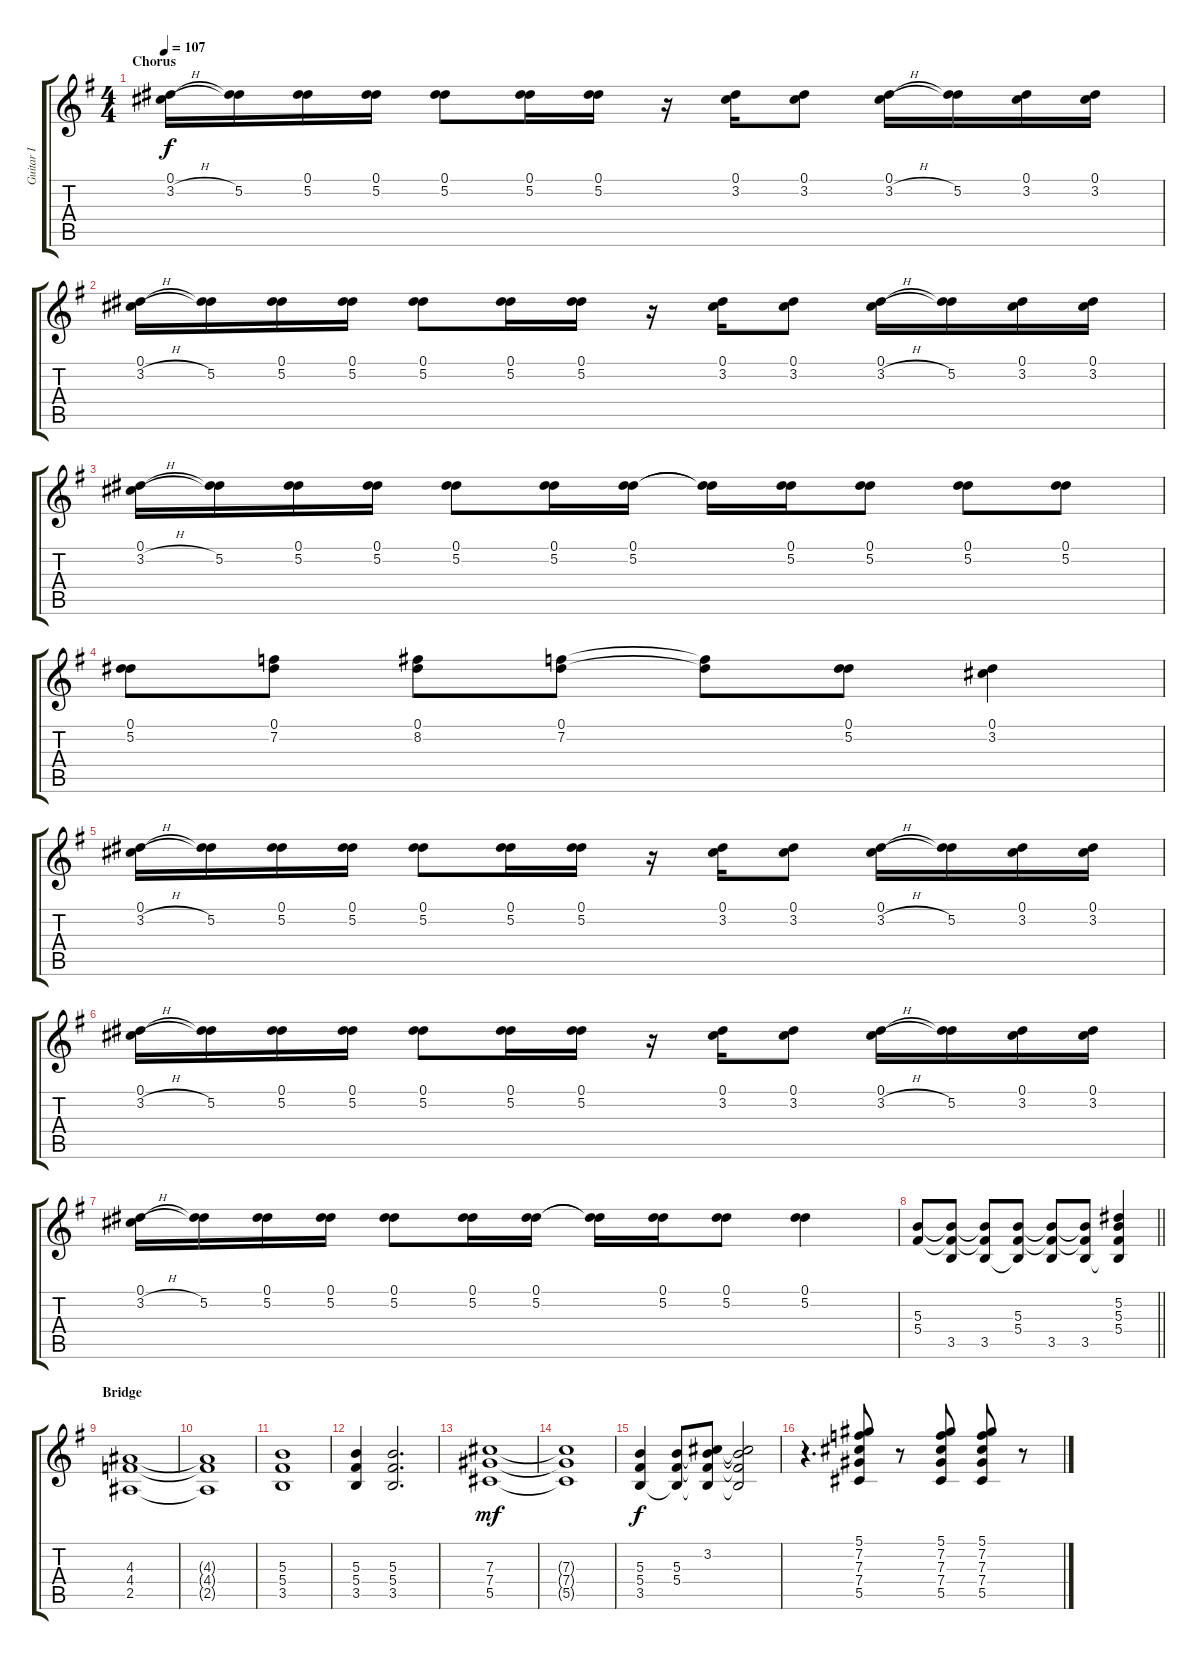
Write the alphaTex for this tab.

\track ("Guitar I" "Guitar I") {instrument distortionguitar}
\staff {score tabs}
\tuning (Eb4 Bb3 Gb3 Db3 Ab2 Eb2) {hide}
\ts (4 4)
\section ("" "Chorus")
\tempo 107
\clef g2
\ks eminor
(0.1 3.2{h}).16{dy f} (0.1{t} 5.2).16 (0.1 5.2).16 (0.1 5.2).16 (0.1 5.2).8 (0.1 5.2).16 (0.1 5.2).16 r.16 (0.1 3.2).16 (0.1 3.2).8 (0.1 3.2{h}).16 (0.1{t} 5.2).16 (0.1 3.2).16 (0.1 3.2).16 |
(0.1 3.2{h}).16 (0.1{t} 5.2).16 (0.1 5.2).16 (0.1 5.2).16 (0.1 5.2).8 (0.1 5.2).16 (0.1 5.2).16 r.16 (0.1 3.2).16 (0.1 3.2).8 (0.1 3.2{h}).16 (0.1{t} 5.2).16 (0.1 3.2).16 (0.1 3.2).16 |
(0.1 3.2{h}).16 (0.1{t} 5.2).16 (0.1 5.2).16 (0.1 5.2).16 (0.1 5.2).8 (0.1 5.2).16 (0.1 5.2).16 (0.1{t} 5.2{t}).16 (0.1 5.2).16 (0.1 5.2).8 (0.1 5.2).8 (0.1 5.2).8 |
(0.1 5.2).8 (0.1 7.2).8 (0.1 8.2).8 (0.1 7.2).8 (0.1{t} 7.2{t}).8 (0.1 5.2).8 (0.1 3.2).4 |
(0.1 3.2{h}).16 (0.1{t} 5.2).16 (0.1 5.2).16 (0.1 5.2).16 (0.1 5.2).8 (0.1 5.2).16 (0.1 5.2).16 r.16 (0.1 3.2).16 (0.1 3.2).8 (0.1 3.2{h}).16 (0.1{t} 5.2).16 (0.1 3.2).16 (0.1 3.2).16 |
(0.1 3.2{h}).16 (0.1{t} 5.2).16 (0.1 5.2).16 (0.1 5.2).16 (0.1 5.2).8 (0.1 5.2).16 (0.1 5.2).16 r.16 (0.1 3.2).16 (0.1 3.2).8 (0.1 3.2{h}).16 (0.1{t} 5.2).16 (0.1 3.2).16 (0.1 3.2).16 |
(0.1 3.2{h}).16 (0.1{t} 5.2).16 (0.1 5.2).16 (0.1 5.2).16 (0.1 5.2).8 (0.1 5.2).16 (0.1 5.2).16 (0.1{t} 5.2{t}).16 (0.1 5.2).16 (0.1 5.2).8 (0.1 5.2).4 |
\barLineRight lightlight
(5.3 5.4).8 (5.3{t} 5.4{t} 3.5).8 (5.3{t} 5.4{t} 3.5).8 (5.3 5.4 3.5{t}).8 (5.3{t} 5.4{t} 3.5).8 (5.3{t} 5.4{t} 3.5).8 (5.2 5.3 5.4 3.5{t}).4 |
\section ("" "Bridge")
(4.3 4.4 2.5).1 |
(4.3{t} 4.4{t} 2.5{t}).1 |
(5.3 5.4 3.5).1 |
(5.3 5.4 3.5).4 (5.3 5.4 3.5).2{d} |
(7.3 7.4 5.5).1{dy mf} |
(7.3{t} 7.4{t} 5.5{t}).1 |
(5.3 5.4 3.5).4{dy f} (5.3 5.4 3.5{t}).8 (3.2 5.3{t} 5.4{t} 3.5{t}).8 (3.2{t} 5.3{t} 5.4{t} 3.5{t}).2 |
r.4{d} (5.1 7.2 7.3 7.4 5.5).8 r.8 (5.1 7.2 7.3 7.4 5.5).8 (5.1 7.2 7.3 7.4 5.5).8 r.8
